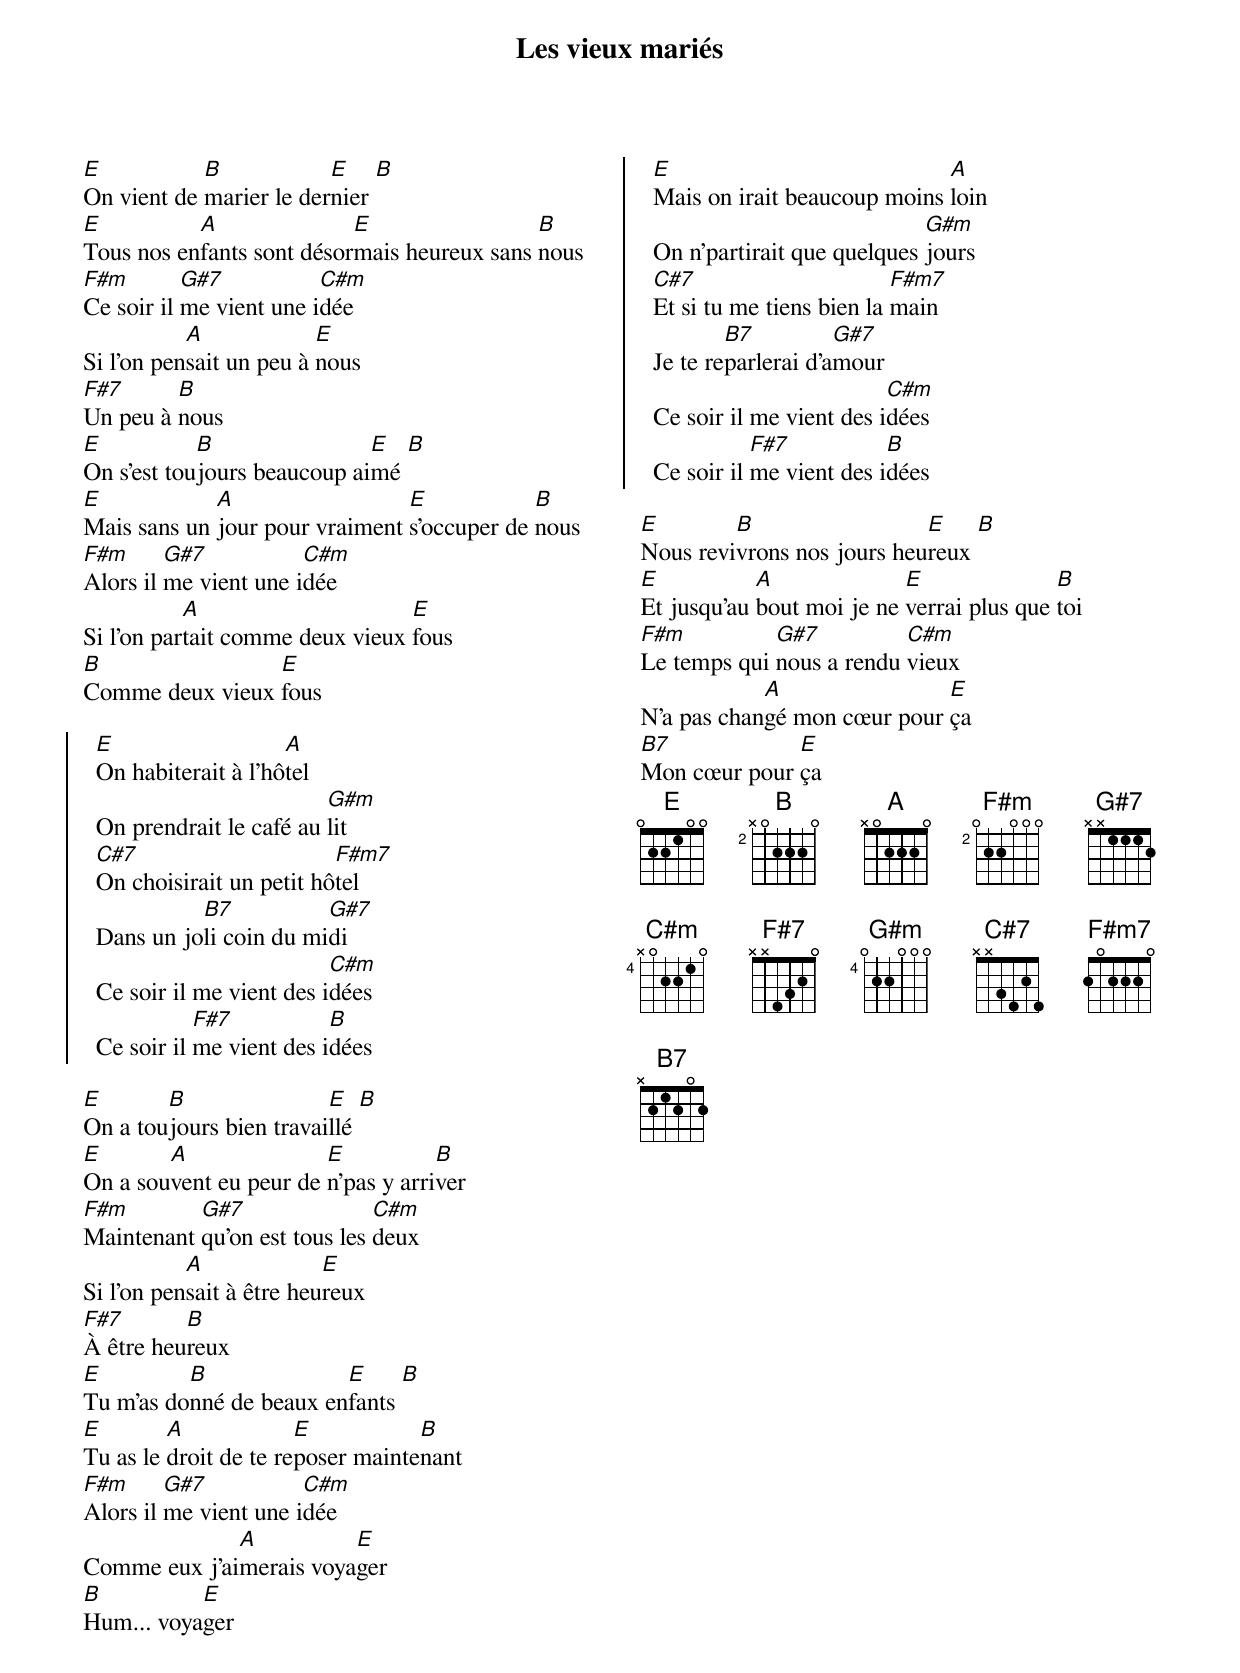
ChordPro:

{title: Les vieux mariés}
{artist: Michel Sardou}
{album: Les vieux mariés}
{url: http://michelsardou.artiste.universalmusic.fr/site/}
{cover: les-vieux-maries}
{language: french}
{columns: 2}
{define: E frets 0 2 2 1 0 0}
{define: B base-fret 2 frets X 0 2 2 2 0}
{define: A frets X 0 2 2 2 0}
{define: F#m base-fret 2 frets 0 2 2 0 0 0}
{define: G#7 base-fret 4 frets 0 2 0 1 0 0 special}
{define: C#m base-fret 4 frets X 0 2 2 1 0}
{define: F#7 base-fret 2 frets 0 2 0 1 0 0 special}
{define: G#m base-fret 4 frets 0 2 2 0 0 0}
{define: C#7 base-fret 4 frets X 0 2 0 2 0 special}
{define: F#m7 base-fret 2 frets 0 2 0 0 0 0 special}
{define: B7 base-fret 2 frets X 0 2 0 2 0 special}

[E]On vient de [B]marier le der[E]nier [B]
[E]Tous nos en[A]fants sont désor[E]mais heureux sans [B]nous
[F#m]Ce soir il [G#7]me vient une i[C#m]dée
Si l'on pen[A]sait un peu à [E]nous
[F#7]Un peu à [B]nous
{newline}
[E]On s'est tou[B]jours beaucoup ai[E]mé [B]
[E]Mais sans un [A]jour pour vraiment [E]s'occuper de [B]nous
[F#m]Alors il [G#7]me vient une i[C#m]dée
Si l'on par[A]tait comme deux vieux [E]fous
[B]Comme deux vieux [E]fous

{start_of_chorus}
  [E]On habiterait à l'hô[A]tel
  On prendrait le café au [G#m]lit
  [C#7]On choisirait un petit hô[F#m7]tel
  Dans un jo[B7]li coin du mi[G#7]di
  Ce soir il me vient des i[C#m]dées
  Ce soir il [F#7]me vient des i[B]dées
{end_of_chorus}

[E]On a tou[B]jours bien travai[E]llé [B]
[E]On a sou[A]vent eu peur de [E]n'pas y arri[B]ver
[F#m]Maintenant [G#7]qu'on est tous les [C#m]deux
Si l'on pen[A]sait à être heu[E]reux
[F#7]À être heu[B]reux
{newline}
[E]Tu m'as do[B]nné de beaux en[E]fants [B]
[E]Tu as le [A]droit de te re[E]poser mainte[B]nant
[F#m]Alors il [G#7]me vient une i[C#m]dée
Comme eux j'ai[A]merais voya[E]ger
[B]Hum... voya[E]ger

{start_of_chorus}
  [E]Mais on irait beaucoup moins [A]loin
  On n'partirait que quelques [G#m]jours
  [C#7]Et si tu me tiens bien la [F#m7]main
  Je te re[B7]parlerai d'a[G#7]mour
  Ce soir il me vient des i[C#m]dées
  Ce soir il [F#7]me vient des i[B]dées
{end_of_chorus}

[E]Nous revi[B]vrons nos jours heu[E]reux [B]
[E]Et jusqu'au [A]bout moi je ne [E]verrai plus que [B]toi
[F#m]Le temps qui [G#7]nous a rendu [C#m]vieux
N'a pas chan[A]gé mon cœur pour [E]ça
[B7]Mon cœur pour [E]ça
